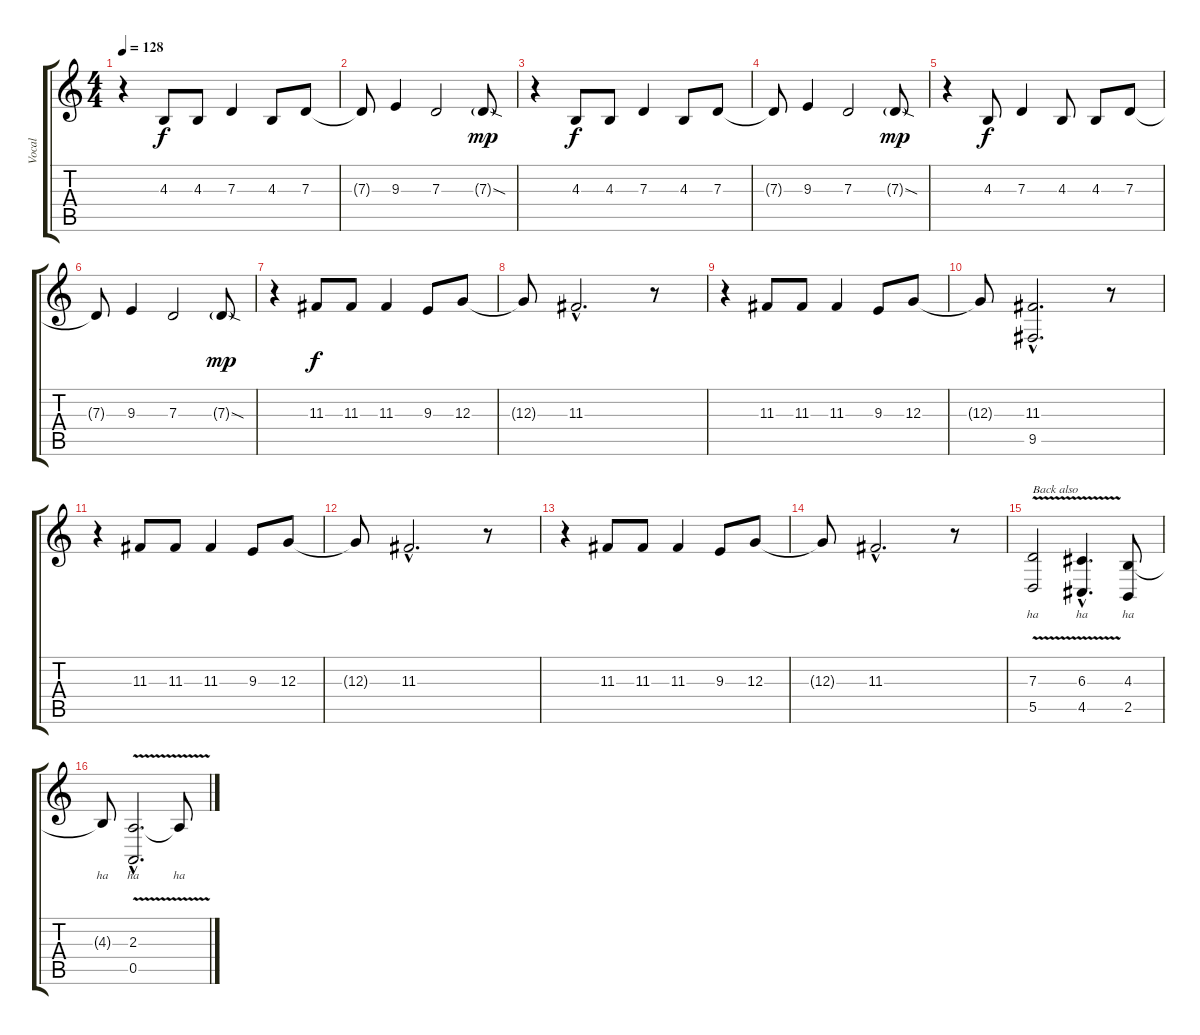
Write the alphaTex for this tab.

\track ("Vocal" "Vocal") {instrument altosax}
\staff {score tabs}
\tuning (E4 B3 G3 D3 A2 E2) {hide}
\ts (4 4)
\tempo 128
\clef g2
\ks c
r.4{dy mp} 4.3.8{dy f} 4.3.8 7.3.4 4.3.8 7.3.8 |
7.3{t}.8 9.3.4 7.3.2 7.3{sod g}.8{dy mp} |
r.4 4.3.8{dy f} 4.3.8 7.3.4 4.3.8 7.3.8 |
7.3{t}.8 9.3.4 7.3.2 7.3{sod g}.8{dy mp} |
r.4 4.3.8{dy f} 7.3.4 4.3.8 4.3.8 7.3.8 |
7.3{t}.8 9.3.4 7.3.2 7.3{sod g}.8{dy mp} |
r.4 11.3.8{dy f} 11.3.8 11.3.4 9.3.8 12.3.8 |
12.3{t}.8 11.3{hac}.2{d} r.8 |
r.4 11.3.8 11.3.8 11.3.4 9.3.8 12.3.8 |
12.3{t}.8 (11.3{hac} 9.5{hac}).2{d} r.8 |
r.4 11.3.8 11.3.8 11.3.4 9.3.8 12.3.8 |
12.3{t}.8 11.3{hac}.2{d} r.8 |
r.4 11.3.8 11.3.8 11.3.4 9.3.8 12.3.8 |
12.3{t}.8 11.3{hac}.2{d} r.8 |
(7.3{v} 5.5).2{txt "Back also" lyrics (0 "") lyrics (1 "ha") lyrics (2 "") lyrics (3 "") lyrics (4 "")} (6.3{v hac} 4.5{hac}).4{d lyrics (0 "") lyrics (1 "ha") lyrics (2 "") lyrics (3 "") lyrics (4 "")} (4.3 2.5).8{lyrics (0 "") lyrics (1 "ha") lyrics (2 "") lyrics (3 "") lyrics (4 "")} |
4.3{t}.8{lyrics (0 "") lyrics (1 "ha") lyrics (2 "") lyrics (3 "") lyrics (4 "")} (2.3{v hac} 0.5{hac}).2{d lyrics (0 "") lyrics (1 "ha") lyrics (2 "") lyrics (3 "") lyrics (4 "")} 2.3{t}.8{lyrics (0 "") lyrics (1 "ha") lyrics (2 "") lyrics (3 "") lyrics (4 "")}
